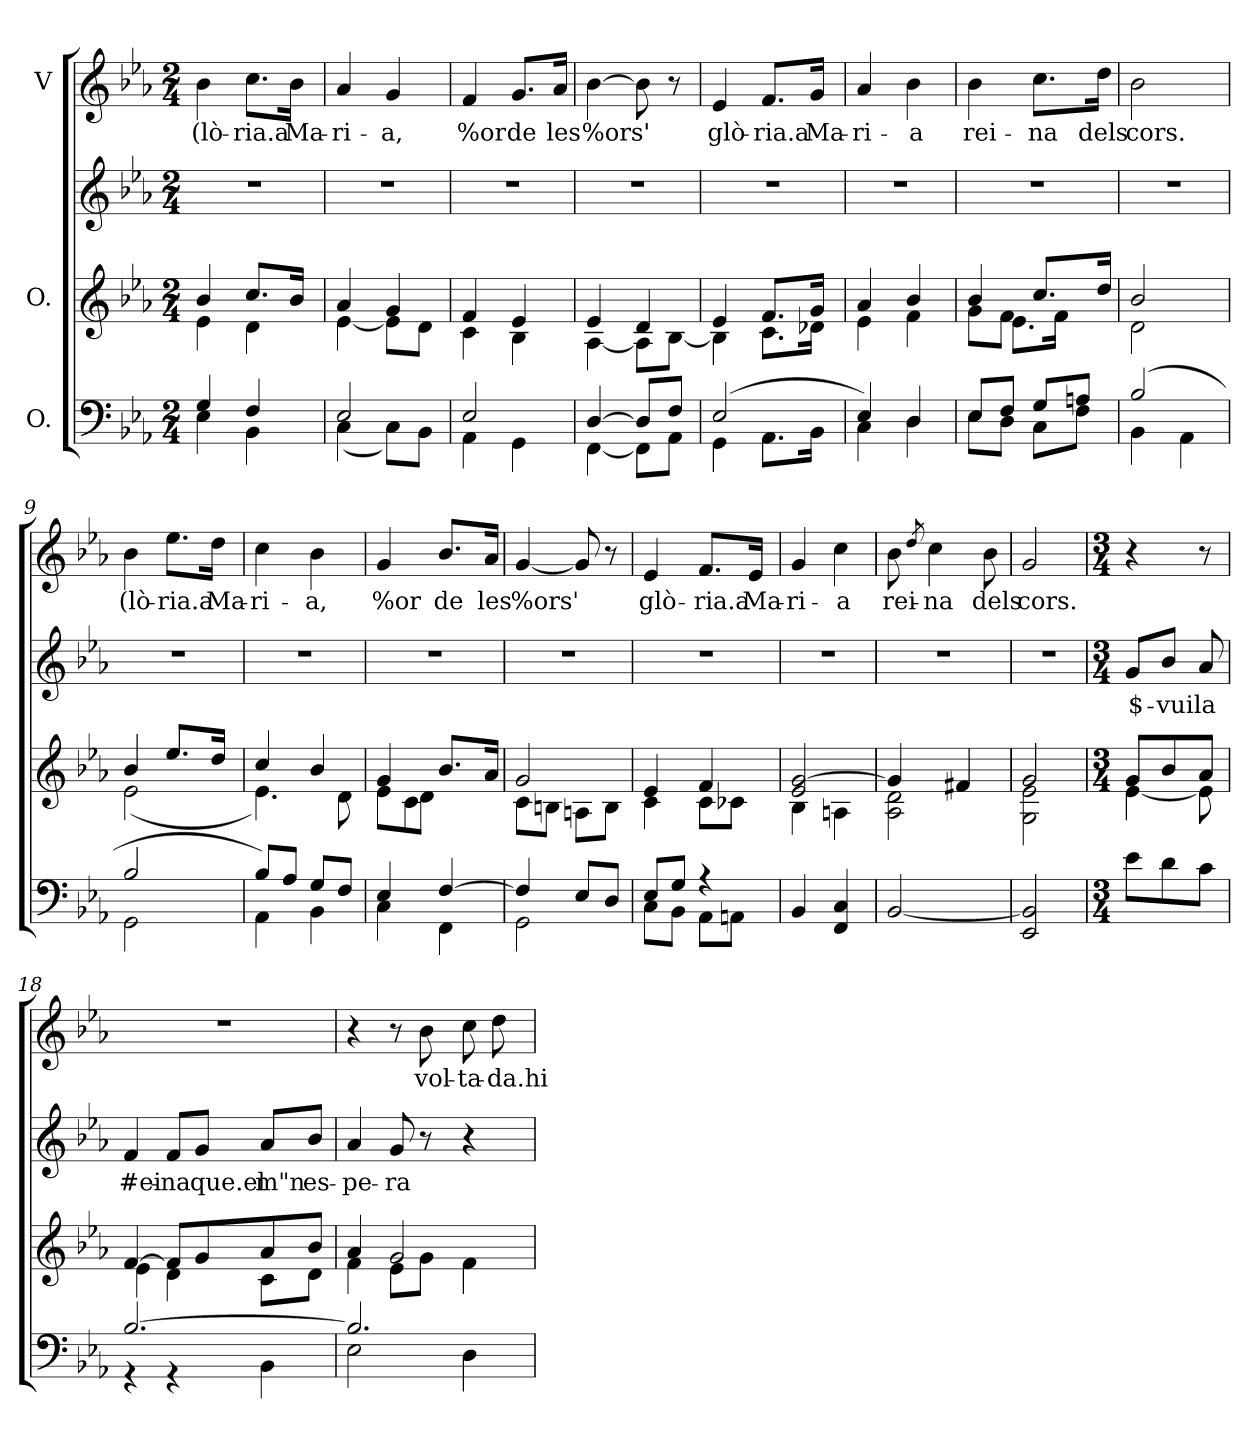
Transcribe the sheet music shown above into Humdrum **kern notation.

**kern	**kern	**kern	**text	**kern	**text
*part4	*part3	*part2	*part2	*part1	*part1
*staff4	*staff3	*staff2	*staff2	*staff1	*staff1
*I"O.	*I"O.	*	*	*I"V	*
*clefF4	*clefG2	*clefG2	*	*clefG2	*
*k[b-e-a-]	*k[b-e-a-]	*k[b-e-a-]	*	*k[b-e-a-]	*
*E-:	*E-:	*E-:	*	*E-:	*
*M2/4	*M2/4	*M2/4	*	*M2/4	*
=1	=1	=1	=1	=1	=1
*^	*^	*	*	*	*
!	!	!	!	!	!	!	!LO:LY:b
4G/	4E-\	4b-/	4e-\	2r	.	4b-\	(lò-
!	!	!	!	!	!	!	!LO:LY:b
4F/	4BB-\	8.cc/L	4d\	.	.	8.cc\L	-ria.a
!	!	!	!	!	!	!	!LO:LY:b
.	.	16b-/Jk	.	.	.	16b-\Jk	Ma-
=2	=2	=2	=2	=2	=2	=2	=2
!	!	!	!	!	!	!	!LO:LY:b
2E-/	(<4C\	4a-/	[<4e-\	2r	.	4a-/	-ri-
!	!	!	!	!	!	!	!LO:LY:b
.	8C\L)	4g/	8e-\L]	.	.	4g/	-a,
.	8BB-\J	.	8d\J	.	.	.	.
=3	=3	=3	=3	=3	=3	=3	=3
!	!	!	!	!	!	!	!LO:LY:b
2E-/	4AA-\	4f/	4c\	2r	.	4f/	%or
!	!	!	!	!	!	!	!LO:LY:b
.	4GG\	4e-/	4B-\	.	.	8.g/L	de
!	!	!	!	!	!	!	!LO:LY:b
.	.	.	.	.	.	16a-/Jk	les
=4	=4	=4	=4	=4	=4	=4	=4
!	!	!	!	!	!	!	!LO:LY:b
[>4D/	[<4FF\	4e-/	[<4A-\	2r	.	[>4b-\	%ors'
8D/L]	8FF\L]	4d/	8A-\L]	.	.	8b-\]	.
8F/J	8AA-\J	.	[<8B-\J	.	.	8r	.
=5	=5	=5	=5	=5	=5	=5	=5
!	!	!	!	!	!	!	!LO:LY:b
(2E-/	4GG\	4e-/	4B-\]	2r	.	4e-/	glò-
!	!	!	!	!	!	!	!LO:LY:b
.	8.AA-\L	8.f/L	8.c\L	.	.	8.f/L	-ria.a
!	!	!	!	!	!	!	!LO:LY:b
.	16BB-\Jk	16g/Jk	16d-X\Jk	.	.	16g/Jk	Ma-
=6	=6	=6	=6	=6	=6	=6	=6
!	!	!	!	!	!	!	!LO:LY:b
4E-/)	4C\	4a-/	4e-\	2r	.	4a-/	-ri-
!	!	!	!	!	!	!	!LO:LY:b
4D/	4D\	4b-/	4f\	.	.	4b-\	-a
=7	=7	=7	=7	=7	=7	=7	=7
*	*	*^	*^	*	*	*	*
!	!	!	!	!	!	!	!	!	!LO:LY:b
8E-/L	8E-\L	4ryy	4b-/	8g\L	8ryy	2r	.	4b-\	rei-
8F/J	8D\J	.	.	8f\J	8.e-\L	.	.	.	.
!	!	!	!	!	!	!	!	!	!LO:LY:b
8G/L	8C\L	4ryy	4ryy	8.cc/L	.	.	.	8.cc\L	-na
.	.	.	.	.	16f\Jk	.	.	.	.
8An/J	8F\J	.	.	.	8ryy	.	.	.	.
!	!	!	!	!	!	!	!	!	!LO:LY:b
.	.	.	.	16dd/Jk	.	.	.	16dd\Jk	dels
*	*	*	*	*v	*v	*	*	*	*
=8	=8	=8	=8	=8	=8	=8	=8	=8
!	!	!	!	!	!	!	!	!LO:LY:b
*	*	*	*v	*v	*	*	*	*
(2B-/	4BB-\	2b-/	2d\	2r	.	2b-\	cors.
.	4AA-\	.	.	.	.	.	.
!!LO:LB:g=z
=9	=9	=9	=9	=9	=9	=9	=9
!	!	!	!	!	!	!	!LO:LY:b
2B-/	2GG\	4b-/	(<2e-\	2r	.	4b-\	(lò-
!	!	!	!	!	!	!	!LO:LY:b
.	.	8.ee-/L	.	.	.	8.ee-\L	-ria.a
!	!	!	!	!	!	!	!LO:LY:b
.	.	16dd/Jk	.	.	.	16dd\Jk	Ma-
=10	=10	=10	=10	=10	=10	=10	=10
!	!	!	!	!	!	!	!LO:LY:b
8B-/L)	4AA-\	4cc/	4.e-\)	2r	.	4cc\	-ri-
8A-/J	.	.	.	.	.	.	.
!	!	!	!	!	!	!	!LO:LY:b
8G/L	4BB-\	4b-/	.	.	.	4b-\	-a,
8F/J	.	.	8d\	.	.	.	.
=11	=11	=11	=11	=11	=11	=11	=11
*	*	*	*^	*	*	*	*
!	!	!	!	!	!	!	!	!LO:LY:b
4E-/	4C\	8ryy	4g/	8e-\L	2r	.	4g/	%or
.	.	4c\	.	8d\J	.	.	.	.
!	!	!	!	!	!	!	!	!LO:LY:b
[>4F/	4FF\	.	4ryy	8.b-/L	.	.	8.b-/L	de
.	.	8ryy	.	.	.	.	.	.
!	!	!	!	!	!	!	!	!LO:LY:b
.	.	.	.	16a-/Jk	.	.	16a-/Jk	les
=12	=12	=12	=12	=12	=12	=12	=12	=12
!	!	!	!	!	!	!	!	!LO:LY:b
4F/]	2GG\	8ryy	2g/	8c\L	2r	.	[<4g/	%ors'
.	.	4.ryy	.	8Bn\J	.	.	.	.
8E-/L	.	.	.	8An\L	.	.	8g/]	.
8D/J	.	.	.	8B\J	.	.	8r	.
=13	=13	=13	=13	=13	=13	=13	=13	=13
!	!	!	!	!	!	!	!	!LO:LY:b
*	*	*	*v	*v	*	*	*	*
8C\L	8E-/L	4c\	4e-/	2r	.	4e-/	glò-
8BB-\J	8G/J	.	.	.	.	.	.
!	!	!	!	!	!	!	!LO:LY:b
8AA-\L	4rA	8c\L	4f/	.	.	8.f/L	-ria.a
8AAn\J	.	8c-X\J	.	.	.	.	.
!	!	!	!	!	!	!	!LO:LY:b
.	.	.	.	.	.	16e-/Jk	Ma-
*v	*v	*	*	*	*	*	*
=14	=14	=14	=14	=14	=14	=14
!	!	!	!	!	!	!LO:LY:b
4BB-/	2e-/ [>2g/	4B-\	2r	.	4g/	-ri-
!	!	!	!	!	!	!LO:LY:b
4FF/ 4C/	.	4An\	.	.	4cc\	-a
=15	=15	=15	=15	=15	=15	=15
!	!	!	!	!	!	!LO:LY:b
[<2BB-/	4g/]	2A-\ 2d\	2r	.	8b-\	rei-
.	.	.	.	.	8qdd/	.
!	!	!	!	!	!	!LO:LY:b
.	.	.	.	.	4cc\	-na
.	4f#X/	.	.	.	.	.
!	!	!	!	!	!	!LO:LY:b
.	.	.	.	.	8b-\	dels
=16	=16	=16	=16	=16	=16	=16
!	!	!	!	!	!	!LO:LY:b
2EE-/ 2BB-/]	2g/	2G\ 2e-\	2r	.	2g/	cors.
!!LO:LB:g=z
=17!	=17!	=17!	=17!	=17!	=17!	=17!
*M3/4	*M3/4	*	*M3/4	*	*M3/4	*
!	!	!	!	!LO:LY:b	!	!
8e-\L	8g/L	[<4e-\	8g/L	$-	4r	.
!	!	!	!	!LO:LY:b	!	!
8d\	8b-/	.	8b-/J	-vui	.	.
!	!	!	!	!LO:LY:b	!	!
8c\J	8a-/J	8e-\]	8a-/	la	8r	.
=18	=18	=18	=18	=18	=18	=18
*^	*	*	*	*	*	*
!	!	!	!	!	!LO:LY:b	!LO:N:vis=1	!
[>2.B-/	4rGG	[>4f/	4e-\	4f/	#ei-	2.r	.
!	!	!	!	!	!LO:LY:b	!	!
.	4rGG	8f/L]	4d\	8f/L	-na	.	.
!	!	!	!	!	!LO:LY:b	!	!
.	.	8g/	.	8g/J	que.el	.	.
!	!	!	!	!	!LO:LY:b	!	!
.	4BB-\	8a-/	8c\L	8a-/L	m"n	.	.
!	!	!	!	!	!LO:LY:b	!	!
.	.	8b-/J	8d\J	8b-/J	es-	.	.
=19	=19	=19	=19	=19	=19	=19	=19
*	*	*	*^	*	*	*	*
!	!	!	!	!	!	!LO:LY:b	!	!
2.B-/]	2E-\	4ryy	4a-/	4f\	4a-/	-pe-	4r	.
!	!	!	!	!	!	!LO:LY:b	!	!
.	.	8e-\L	2ryy	2g/	8g/	-ra	8r	.
!	!	!	!	!	!	!	!	!LO:LY:b
.	.	8g\J	.	.	8r	.	8b-\	vol-
!	!	!	!	!	!	!	!	!LO:LY:b
.	4D\	4f\	.	.	4r	.	8cc\	-ta-
!	!	!	!	!	!	!	!	!LO:LY:b
.	.	.	.	.	.	.	8dd\	-da.hi
*v	*v	*	*	*	*	*	*	*
*	*v	*v	*v	*	*	*	*
=	=	=	=	=	=
*-	*-	*-	*-	*-	*-
